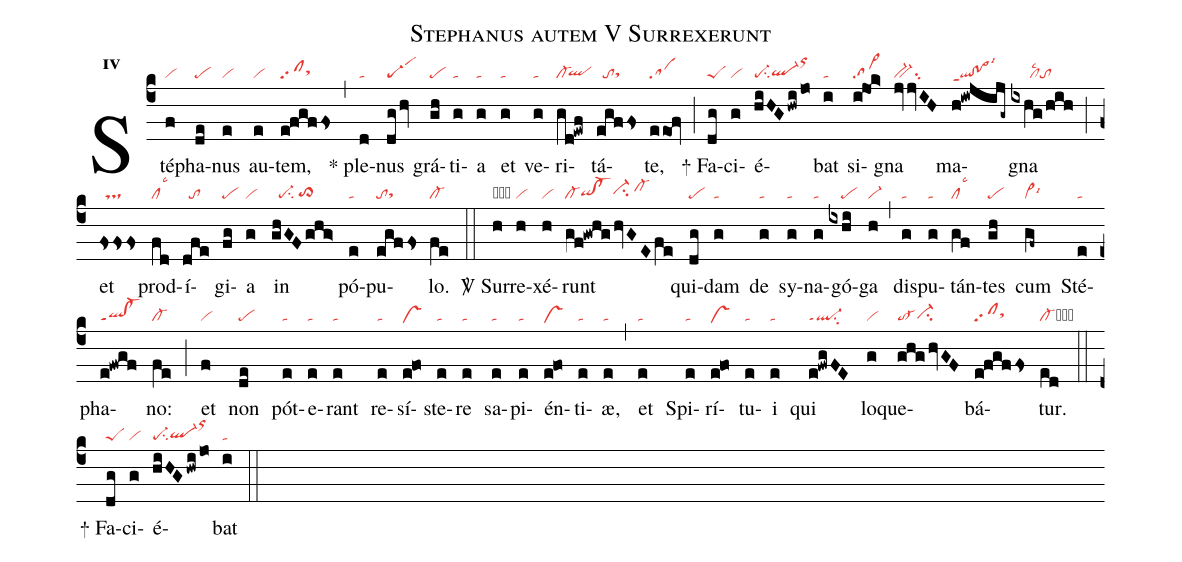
name:Stephanus autem V Surrexerunt;
office-part:re;
mode:4;
nabc-lines:1;
%%
initial-style: 1;
name: Stephanus autem;
mode: 4;
office-part: Responsorium;
annotation: Resp. ;
annotation: iv;
nabc-lines: 1;
%%
(c4) Sté(f|vi)pha(de|pe)nus(e|vi) au(e|vi)tem,(e!fgffs|clpp2sthh) (,) <sp>*</sp> ple(d|ta)nus(dg/hv|scG-1) grá(gh|pe)ti(g|ta)a(g|ta) et(g|ta) ve(g|ta)ri(gd!ewf|cl-`qlhg)tá(egffs|//tosthg)te,(eeof|sa) (;)
<sp>+</sp> Fa(dg|peS)ci(g|vi)é(hiHG/hwi/jo|pe-su2ql-hgorhl)bat(i|ta) si(i!jo!k>|sa>)gna(jvjvIH|bv-su2) ma(h!iwjijg~|ql!po>ppt1lsi3)gna(ixhg/hih|//////cllsc2to) (;) et(fsss|//ts) prod(fd|cllsc3)í(dfe|//to)gi(fg|pe)a(g|vi) in(ghGFghg>|//pe-su2/to>hg) pó(e|ta)pu(egffs|tosthg)lo.(fe|cl-) (::)

<sp>V/</sp> Sur(h|obvi)re(h|vi)xé(h|vi)runt(gf!gwhghvGEfe|cl-qihg!cl-hgci-hh/cl-hi) qui(dg|pe)dam(g|ta) de(g|ta) sy(g|ta)na(g|ta)gó(ixhi|////pe)ga(h|vi-) (,) dis(g|ta)pu(g|ta)tán(gf|cllsc3)tes(gh|pe) cum(gf~|vi>lsi6) Sté(e|ta)pha(e!fwgf|ql!cl-ppt1)no:(fe|cl-) (;) et(f|vi) non(de|pe) pót(e|ta)e(e|ta)rant(e|ta) re(e|ta)sí(e!fo|vshe)ste(e|ta)re(e|ta) sa(e|ta)pi(e|ta)én(e!fo|vshe)ti(e|ta)æ,(e|ta) (,) et(e|ta) Spi(e|ta)rí(e!fo|vshe)tu(e|ta)i(e|ta) qui(e!fwgFE|ql-ppt1su2) lo(g|vi)que(ghghvGF|to-ci-hg)bá(e!fgffs|clpp2sthh)tur.(ed|cl-cb) (::)

<sp>+</sp> Fa(dg|peS)ci(g|vi)é(hiHG/hwi/jo|pe-su2ql-hgorhl)bat(i|ta) (::)
